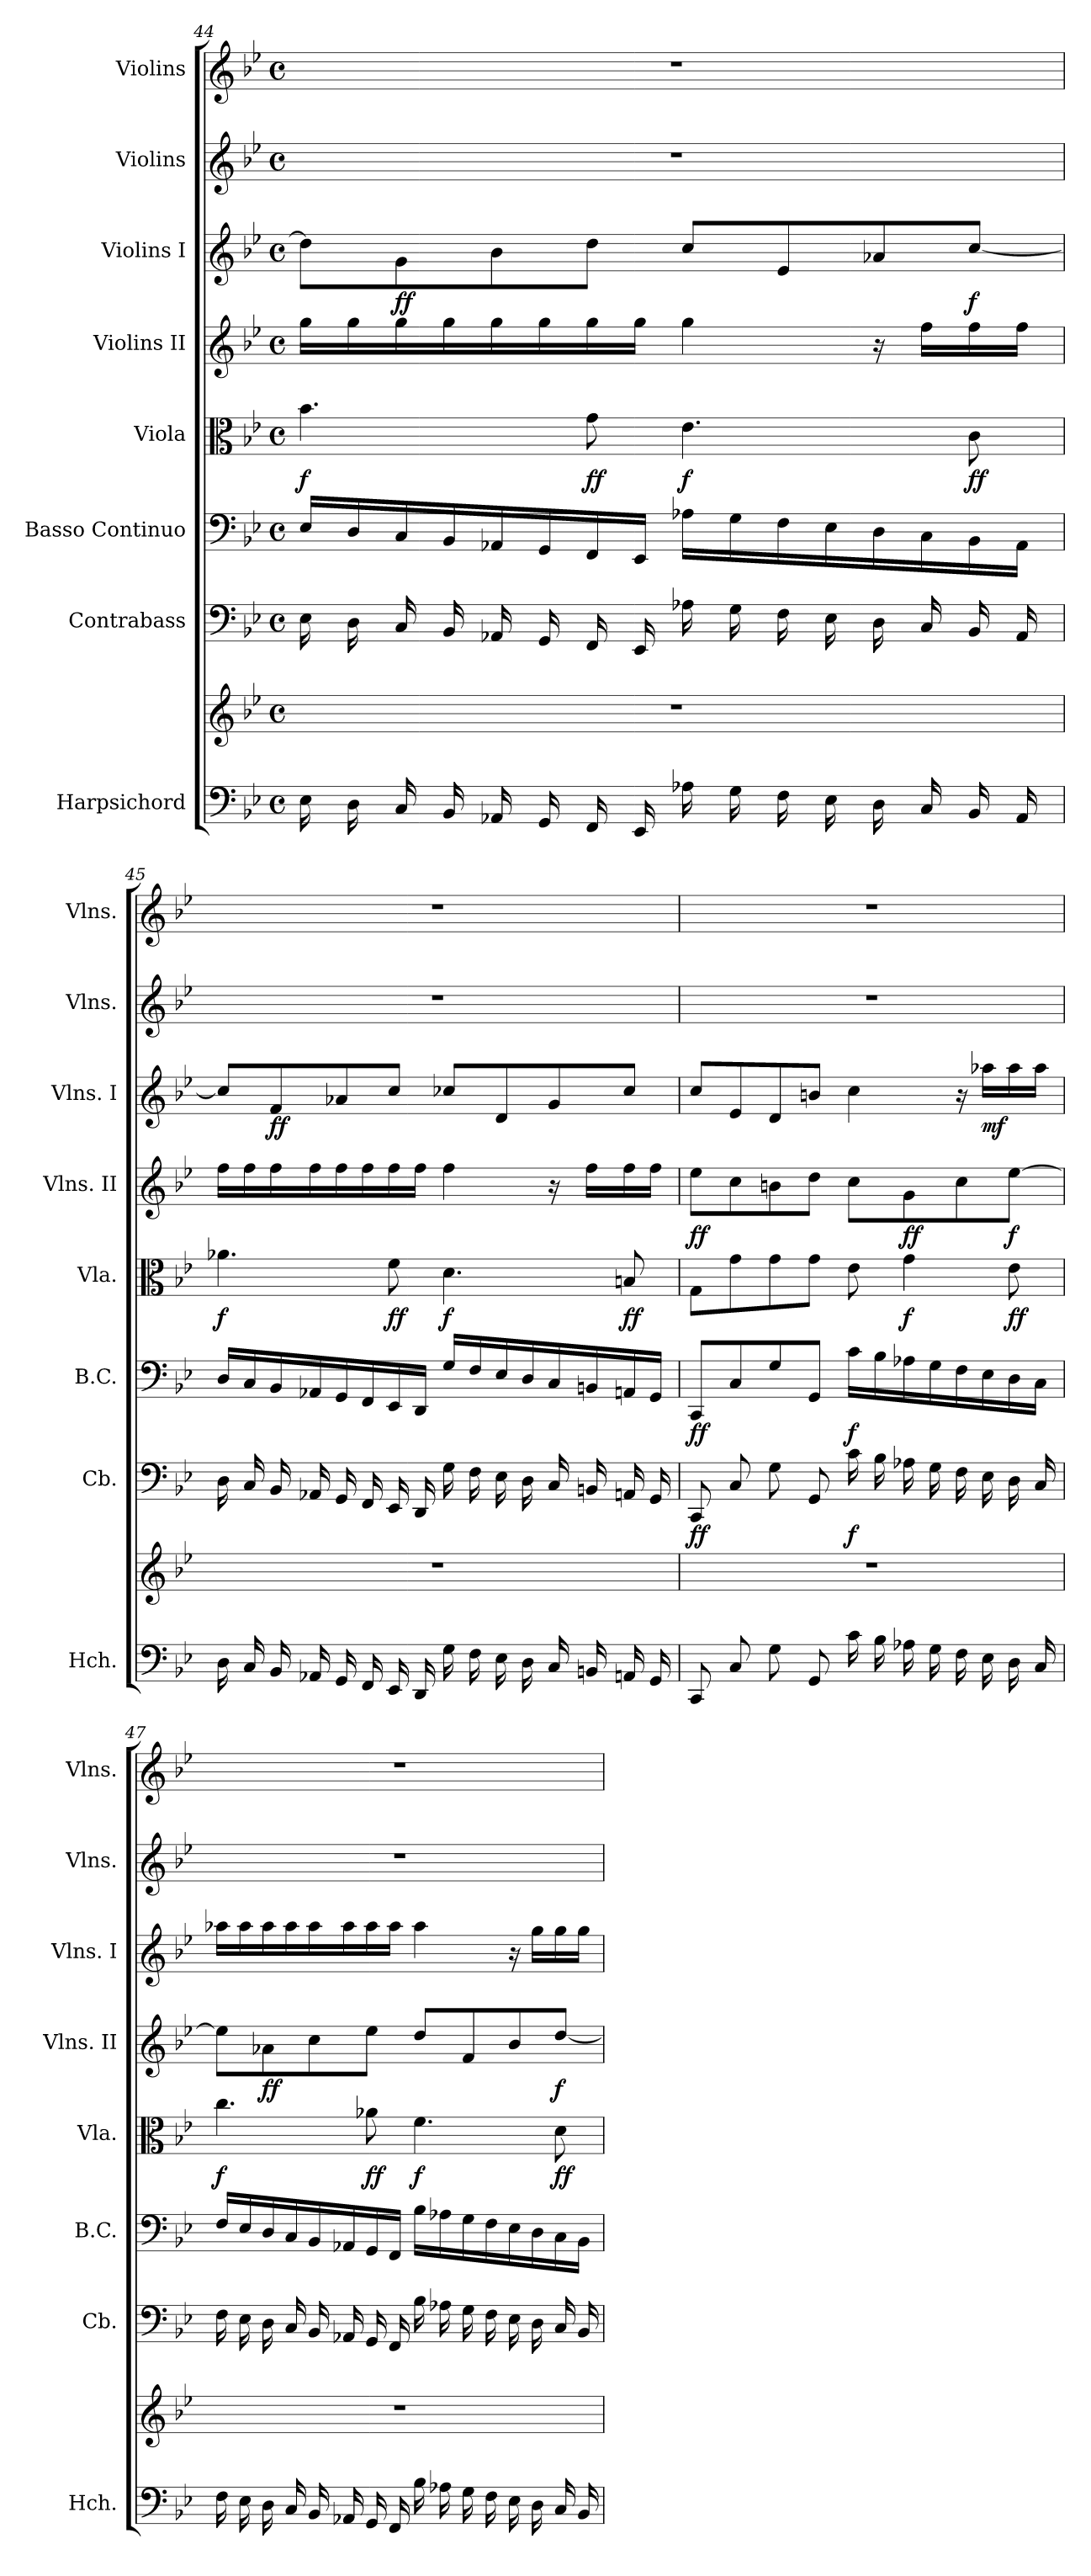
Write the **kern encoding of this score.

**kern	**kern	**kern	**dynam	**kern	**dynam	**kern	**dynam	**kern	**dynam	**kern	**dynam	**kern	**kern
*part8	*part8	*part7	*part7	*part6	*part6	*part5	*part5	*part4	*part4	*part3	*part3	*part2	*part1
*staff9	*staff8	*staff7	*staff7	*staff6	*staff6	*staff5	*staff5	*staff4	*staff4	*staff3	*staff3	*staff2	*staff1
*I"Harpsichord	*	*I"Contrabass	*	*I"Basso Continuo	*	*I"Viola	*	*I"Violins II	*	*I"Violins I	*	*I"Violins	*I"Violins
*I'Hch.	*	*I'Cb.	*	*I'B.C.	*	*I'Vla.	*	*I'Vlns. II	*	*I'Vlns. I	*	*I'Vlns.	*I'Vlns.
*clefF4	*clefG2	*clefF4	*	*clefF4	*	*clefC3	*	*clefG2	*	*clefG2	*	*clefG2	*clefG2
*	*	*ITrd7c12	*	*	*	*	*	*	*	*	*	*	*
*k[b-e-]	*k[b-e-]	*k[b-e-]	*	*k[b-e-]	*	*k[b-e-]	*	*k[b-e-]	*	*k[b-e-]	*	*k[b-e-]	*k[b-e-]
*M4/4	*M4/4	*M4/4	*	*M4/4	*	*M4/4	*	*M4/4	*	*M4/4	*	*M4/4	*M4/4
*met(c)	*met(c)	*met(c)	*	*met(c)	*	*met(c)	*	*met(c)	*	*met(c)	*	*met(c)	*met(c)
=44	=44	=44	=44	=44	=44	=44	=44	=44	=44	=44	=44	=44	=44
!	!	!	!	!	!	!	!LO:DY:b	!	!	!	!	!	!
16E-\	1r	16EE-\	.	16E-/LL	.	4.b-\	f	16gg\LL	.	8dd\L]	.	1r	1r
16D\	.	16DD\	.	16D/	.	.	.	16gg\	.	.	.	.	.
!	!	!	!	!	!	!	!	!	!	!	!LO:DY:b	!	!
16C/	.	16CC/	.	16C/	.	.	.	16gg\	.	8g\	ff	.	.
16BB-/	.	16BBB-/	.	16BB-/	.	.	.	16gg\	.	.	.	.	.
16AA-X/	.	16AAA-X/	.	16AA-X/	.	.	.	16gg\	.	8b-\	.	.	.
16GG/	.	16GGG/	.	16GG/	.	.	.	16gg\	.	.	.	.	.
!	!	!	!	!	!	!	!LO:DY:b	!	!	!	!	!	!
16FF/	.	16FFF/	.	16FF/	.	8g\	ff	16gg\	.	8dd\J	.	.	.
16EE-/	.	16EEE-/	.	16EE-/JJ	.	.	.	16gg\JJ	.	.	.	.	.
!	!	!	!	!	!	!	!LO:DY:b	!	!	!	!	!	!
16A-X\	.	16AA-X\	.	16A-X\LL	.	4.e-\	f	4gg\	.	8cc/L	.	.	.
16G\	.	16GG\	.	16G\	.	.	.	.	.	.	.	.	.
16F\	.	16FF\	.	16F\	.	.	.	.	.	8e-/	.	.	.
16E-\	.	16EE-\	.	16E-\	.	.	.	.	.	.	.	.	.
16D\	.	16DD\	.	16D\	.	.	.	16r	.	8a-X/	.	.	.
16C/	.	16CC/	.	16C\	.	.	.	16ff\LL	.	.	.	.	.
!	!	!	!	!	!	!	!LO:DY:b	!	!	!	!LO:DY:b	!	!
16BB-/	.	16BBB-/	.	16BB-\	.	8c\	ff	16ff\	.	[8cc/J	f	.	.
16AA-/	.	16AAA-/	.	16AA-\JJ	.	.	.	16ff\JJ	.	.	.	.	.
!!LO:PB:g=z
=45	=45	=45	=45	=45	=45	=45	=45	=45	=45	=45	=45	=45	=45
!	!	!	!	!	!	!	!LO:DY:b	!	!	!	!	!	!
16D\	1r	16DD\	.	16D/LL	.	4.a-X\	f	16ff\LL	.	8cc/L]	.	1r	1r
16C/	.	16CC/	.	16C/	.	.	.	16ff\	.	.	.	.	.
!	!	!	!	!	!	!	!	!	!	!	!LO:DY:b	!	!
16BB-/	.	16BBB-/	.	16BB-/	.	.	.	16ff\	.	8f/	ff	.	.
16AA-X/	.	16AAA-X/	.	16AA-X/	.	.	.	16ff\	.	.	.	.	.
16GG/	.	16GGG/	.	16GG/	.	.	.	16ff\	.	8a-X/	.	.	.
16FF/	.	16FFF/	.	16FF/	.	.	.	16ff\	.	.	.	.	.
!	!	!	!	!	!	!	!LO:DY:b	!	!	!	!	!	!
16EE-/	.	16EEE-/	.	16EE-/	.	8f\	ff	16ff\	.	8cc/J	.	.	.
16DD/	.	16DDD/	.	16DD/JJ	.	.	.	16ff\JJ	.	.	.	.	.
!	!	!	!	!	!	!	!LO:DY:b	!	!	!	!	!	!
16G\	.	16GG\	.	16G/LL	.	4.d\	f	4ff\	.	8cc-X/L	.	.	.
16F\	.	16FF\	.	16F/	.	.	.	.	.	.	.	.	.
16E-\	.	16EE-\	.	16E-/	.	.	.	.	.	8d/	.	.	.
16D\	.	16DD\	.	16D/	.	.	.	.	.	.	.	.	.
16C/	.	16CC/	.	16C/	.	.	.	16r	.	8g/	.	.	.
16BBn/	.	16BBBn/	.	16BBn/	.	.	.	16ff\LL	.	.	.	.	.
!	!	!	!	!	!	!	!LO:DY:b	!	!	!	!	!	!
16AAn/	.	16AAAn/	.	16AAn/	.	8Bn/	ff	16ff\	.	8cc-/J	.	.	.
16GG/	.	16GGG/	.	16GG/JJ	.	.	.	16ff\JJ	.	.	.	.	.
=46	=46	=46	=46	=46	=46	=46	=46	=46	=46	=46	=46	=46	=46
!	!	!	!LO:DY:b	!	!LO:DY:b	!	!	!	!LO:DY:b	!	!	!	!
8CC/	1r	8CCC/	ff	8CC/L	ff	8G\L	.	8ee-\L	ff	8cc/L	.	1r	1r
8C/	.	8CC/	.	8C/	.	8g\	.	8cc\	.	8e-/	.	.	.
8G\	.	8GG\	.	8G/	.	8g\	.	8bn\	.	8d/	.	.	.
8GG/	.	8GGG/	.	8GG/J	.	8g\J	.	8dd\J	.	8bn/J	.	.	.
!	!	!	!LO:DY:b	!	!LO:DY:b	!	!	!	!	!	!	!	!
16c\	.	16C\	f	16c\LL	f	8e-\	.	8cc\L	.	4cc\	.	.	.
16B-\	.	16BB-\	.	16B-\	.	.	.	.	.	.	.	.	.
!	!	!	!	!	!	!	!LO:DY:b	!	!LO:DY:b	!	!	!	!
16A-X\	.	16AA-X\	.	16A-X\	.	4g\	f	8g\	ff	.	.	.	.
16G\	.	16GG\	.	16G\	.	.	.	.	.	.	.	.	.
16F\	.	16FF\	.	16F\	.	.	.	8cc\	.	16r	.	.	.
!	!	!	!	!	!	!	!	!	!	!	!LO:DY:b	!	!
16E-\	.	16EE-\	.	16E-\	.	.	.	.	.	16aa-X\LL	mf	.	.
!	!	!	!	!	!	!	!LO:DY:b	!	!LO:DY:b	!	!	!	!
16D\	.	16DD\	.	16D\	.	8e-\	ff	[8ee-\J	f	16aa-\	.	.	.
16C/	.	16CC/	.	16C\JJ	.	.	.	.	.	16aa-\JJ	.	.	.
!!LO:LB:g=z
=47	=47	=47	=47	=47	=47	=47	=47	=47	=47	=47	=47	=47	=47
!	!	!	!	!	!	!	!LO:DY:b	!	!	!	!	!	!
16F\	1r	16FF\	.	16F/LL	.	4.cc\	f	8ee-\L]	.	16aa-X\LL	.	1r	1r
16E-\	.	16EE-\	.	16E-/	.	.	.	.	.	16aa-\	.	.	.
!	!	!	!	!	!	!	!	!	!LO:DY:b	!	!	!	!
16D\	.	16DD\	.	16D/	.	.	.	8a-X\	ff	16aa-\	.	.	.
16C/	.	16CC/	.	16C/	.	.	.	.	.	16aa-\	.	.	.
16BB-/	.	16BBB-/	.	16BB-/	.	.	.	8cc\	.	16aa-\	.	.	.
16AA-X/	.	16AAA-X/	.	16AA-X/	.	.	.	.	.	16aa-\	.	.	.
!	!	!	!	!	!	!	!LO:DY:b	!	!	!	!	!	!
16GG/	.	16GGG/	.	16GG/	.	8a-X\	ff	8ee-\J	.	16aa-\	.	.	.
16FF/	.	16FFF/	.	16FF/JJ	.	.	.	.	.	16aa-\JJ	.	.	.
!	!	!	!	!	!	!	!LO:DY:b	!	!	!	!	!	!
16B-\	.	16BB-\	.	16B-\LL	.	4.f\	f	8dd/L	.	4aa-\	.	.	.
16A-X\	.	16AA-X\	.	16A-X\	.	.	.	.	.	.	.	.	.
16G\	.	16GG\	.	16G\	.	.	.	8f/	.	.	.	.	.
16F\	.	16FF\	.	16F\	.	.	.	.	.	.	.	.	.
16E-\	.	16EE-\	.	16E-\	.	.	.	8b-/	.	16r	.	.	.
16D\	.	16DD\	.	16D\	.	.	.	.	.	16gg\LL	.	.	.
!	!	!	!	!	!	!	!LO:DY:b	!	!LO:DY:b	!	!	!	!
16C/	.	16CC/	.	16C\	.	8d\	ff	[8dd/J	f	16gg\	.	.	.
16BB-/	.	16BBB-/	.	16BB-\JJ	.	.	.	.	.	16gg\JJ	.	.	.
=	=	=	=	=	=	=	=	=	=	=	=	=	=
*-	*-	*-	*-	*-	*-	*-	*-	*-	*-	*-	*-	*-	*-
